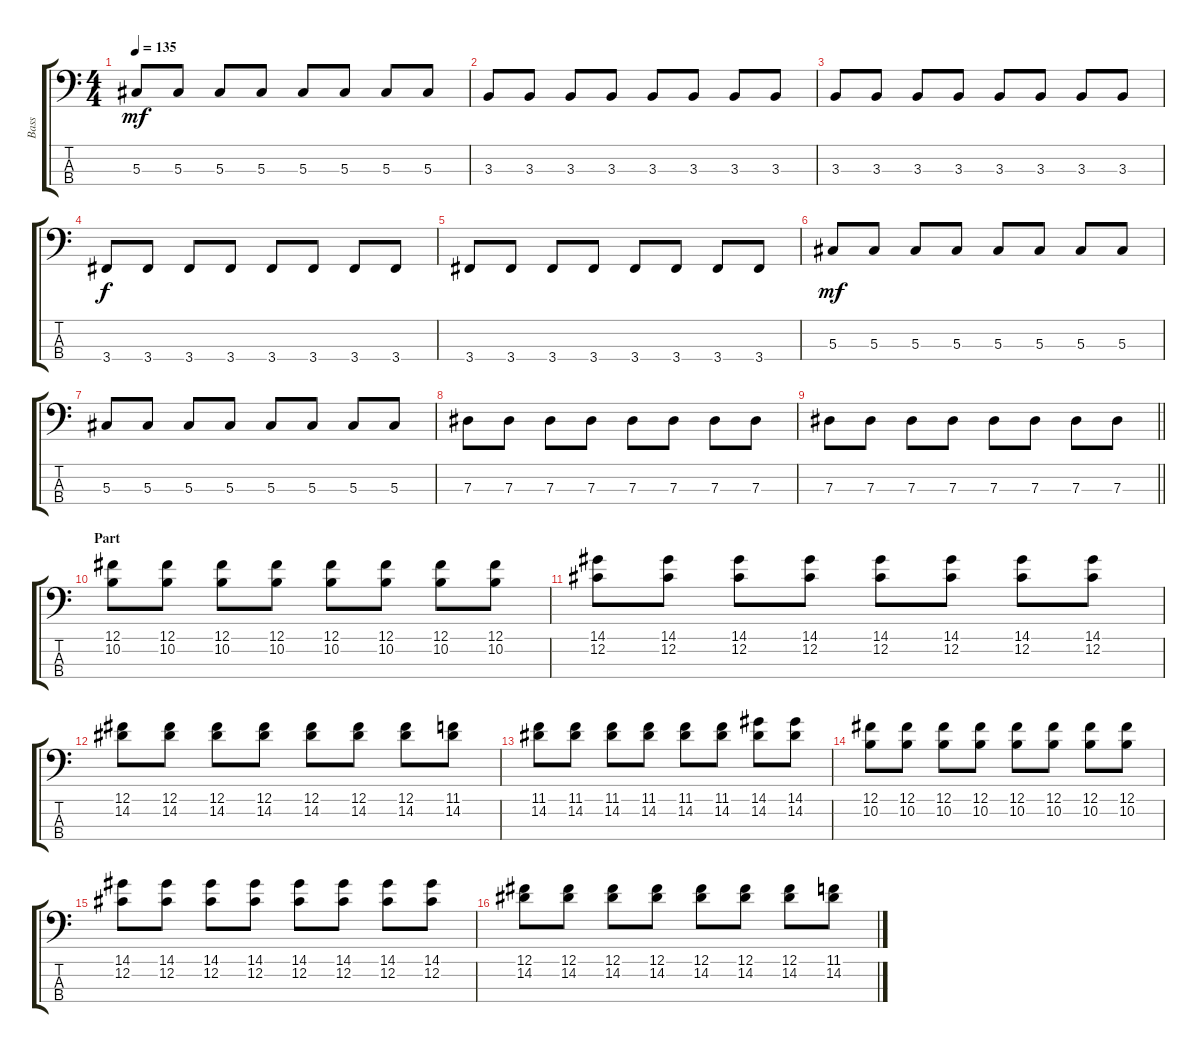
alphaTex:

\track ("Bass" "Bass") {instrument electricbassfinger}
\staff {score tabs}
\tuning (Gb2 Db2 Ab1 Eb1) {hide}
\ts (4 4)
\tempo 135
\clef f4
\ks c
5.3.8{dy mf} 5.3.8 5.3.8 5.3.8 5.3.8 5.3.8 5.3.8 5.3.8 |
3.3.8 3.3.8 3.3.8 3.3.8 3.3.8 3.3.8 3.3.8 3.3.8 |
3.3.8 3.3.8 3.3.8 3.3.8 3.3.8 3.3.8 3.3.8 3.3.8 |
3.4.8{dy f} 3.4.8 3.4.8 3.4.8 3.4.8 3.4.8 3.4.8 3.4.8 |
3.4.8 3.4.8 3.4.8 3.4.8 3.4.8 3.4.8 3.4.8 3.4.8 |
5.3.8{dy mf} 5.3.8 5.3.8 5.3.8 5.3.8 5.3.8 5.3.8 5.3.8 |
5.3.8 5.3.8 5.3.8 5.3.8 5.3.8 5.3.8 5.3.8 5.3.8 |
7.3.8 7.3.8 7.3.8 7.3.8 7.3.8 7.3.8 7.3.8 7.3.8 |
\barLineRight lightlight
7.3.8 7.3.8 7.3.8 7.3.8 7.3.8 7.3.8 7.3.8 7.3.8 |
\section ("" "Part ")
(12.1 10.2).8 (12.1 10.2).8 (12.1 10.2).8 (12.1 10.2).8 (12.1 10.2).8 (12.1 10.2).8 (12.1 10.2).8 (12.1 10.2).8 |
(14.1 12.2).8 (14.1 12.2).8 (14.1 12.2).8 (14.1 12.2).8 (14.1 12.2).8 (14.1 12.2).8 (14.1 12.2).8 (14.1 12.2).8 |
(12.1 14.2).8 (12.1 14.2).8 (12.1 14.2).8 (12.1 14.2).8 (12.1 14.2).8 (12.1 14.2).8 (12.1 14.2).8 (11.1 14.2).8 |
(11.1 14.2).8 (11.1 14.2).8 (11.1 14.2).8 (11.1 14.2).8 (11.1 14.2).8 (11.1 14.2).8 (14.1 14.2).8 (14.1 14.2).8 |
(12.1 10.2).8 (12.1 10.2).8 (12.1 10.2).8 (12.1 10.2).8 (12.1 10.2).8 (12.1 10.2).8 (12.1 10.2).8 (12.1 10.2).8 |
(14.1 12.2).8 (14.1 12.2).8 (14.1 12.2).8 (14.1 12.2).8 (14.1 12.2).8 (14.1 12.2).8 (14.1 12.2).8 (14.1 12.2).8 |
(12.1 14.2).8 (12.1 14.2).8 (12.1 14.2).8 (12.1 14.2).8 (12.1 14.2).8 (12.1 14.2).8 (12.1 14.2).8 (11.1 14.2).8
